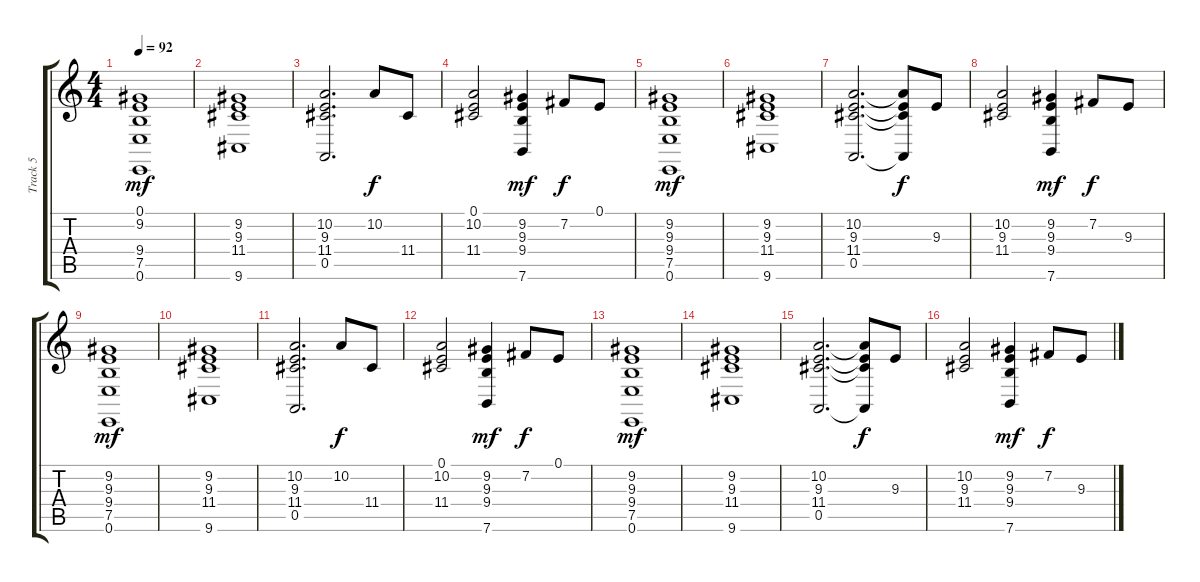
\track ("Track 5" "Track 5") {instrument electricgrandpiano}
\staff {score tabs}
\tuning (E4 B3 G3 D3 A2 E2) {hide}
\ts (4 4)
\tempo 92
\clef g2
\ks c
(0.1 9.2 9.4 7.5 0.6).1{dy mf} |
(9.2 9.3 11.4 9.6).1 |
(10.2 9.3 11.4 0.5).2{d} 10.2.8{dy f} 11.4.8 |
(0.1 10.2 11.4).2 (9.2 9.3 9.4 7.6).4{dy mf} 7.2.8{dy f} 0.1.8 |
(9.2 9.3 9.4 7.5 0.6).1{dy mf} |
(9.2 9.3 11.4 9.6).1 |
(10.2 9.3 11.4 0.5).2{d} (10.2{t} 9.3{t} 11.4{t} 0.5{t}).8{dy f} 9.3.8 |
(10.2 9.3 11.4).2 (9.2 9.3 9.4 7.6).4{dy mf} 7.2.8{dy f} 9.3.8 |
(9.2 9.3 9.4 7.5 0.6).1{dy mf} |
(9.2 9.3 11.4 9.6).1 |
(10.2 9.3 11.4 0.5).2{d} 10.2.8{dy f} 11.4.8 |
(0.1 10.2 11.4).2 (9.2 9.3 9.4 7.6).4{dy mf} 7.2.8{dy f} 0.1.8 |
(9.2 9.3 9.4 7.5 0.6).1{dy mf} |
(9.2 9.3 11.4 9.6).1 |
(10.2 9.3 11.4 0.5).2{d} (10.2{t} 9.3{t} 11.4{t} 0.5{t}).8{dy f} 9.3.8 |
(10.2 9.3 11.4).2 (9.2 9.3 9.4 7.6).4{dy mf} 7.2.8{dy f} 9.3.8
